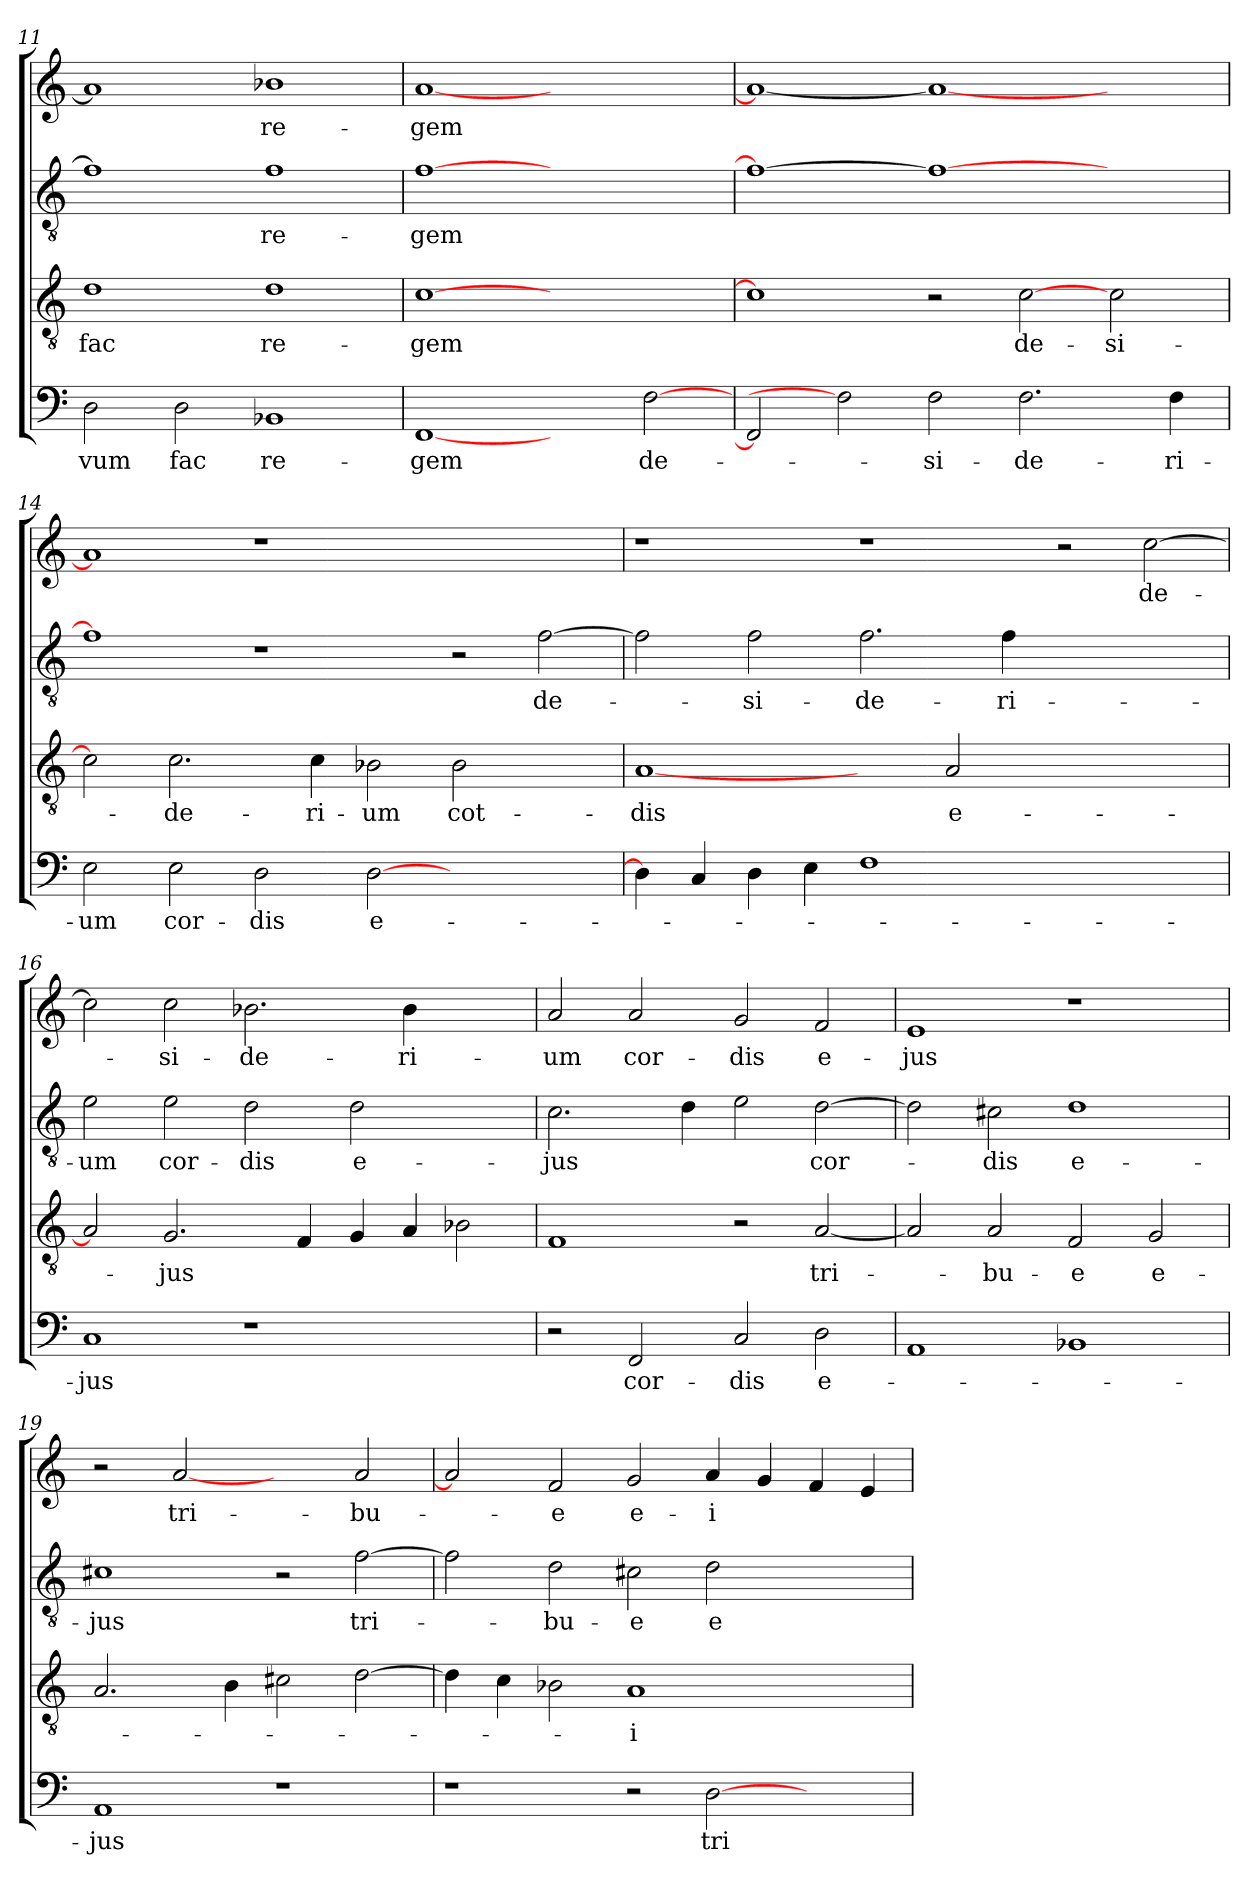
**kern	**text	**kern	**text	**kern	**text	**kern	**text
*part4	*part4	*part3	*part3	*part2	*part2	*part1	*part1
*staff4	*staff4	*staff3	*staff3	*staff2	*staff2	*staff1	*staff1
!!LO:LB:g=z
*clefF4	*	*clefGv2	*	*clefGv2	*	*clefG2	*
*k[]	*	*k[]	*	*k[]	*	*k[]	*
=11	=11	=11	=11	=11	=11	=11	=11
2D	-vum	1d	fac	1f]	.	1a]	.
2D	fac	.	.	.	.	.	.
1BB-X	re-	1d	re-	1f	re-	1b-X	re-
=12	=12	=12	=12	=12	=12	=12	=12
[1FF	-gem	[1c	-gem	[1f	-gem	[1a	-gem
2ryy	.	1ryy	.	1ryy	.	1ryy	.
[2F	de-	.	.	.	.	.	.
=13	=13	=13	=13	=13	=13	=13	=13
2FF]	.	1c]	.	1f_	.	1a_	.
2F]	.	.	.	.	.	.	.
2F	-si-	2r	.	1f_	.	1a_	.
2.F	-de-	[2c	de-	.	.	.	.
.	.	2c	-si-	2ryy	.	2ryy	.
4F	-ri-	.	.	.	.	.	.
=14	=14	=14	=14	=14	=14	=14	=14
2E	-um	2c]	.	1f]	.	1a]	.
2E	cor-	2.c	-de-	.	.	.	.
2D	-dis	.	.	1r	.	1r	.
.	.	4c	-ri-	.	.	.	.
[2D	e-	2B-X	-um	.	.	.	.
1ryy	.	2B-	cot-	2r	.	1ryy	.
.	.	2ryy	.	[2f	de-	.	.
=15	=15	=15	=15	=15	=15	=15	=15
4D]	.	[1A	-dis	2f]	.	1r	.
4C	.	.	.	.	.	.	.
4D	.	.	.	2f	-si-	.	.
4E	.	.	.	.	.	.	.
1F	.	2ryy	.	2.f	-de-	1r	.
.	.	2A	e-	.	.	.	.
.	.	.	.	4f	-ri-	.	.
1ryy	.	1ryy	.	1ryy	.	2r	.
.	.	.	.	.	.	[2cc	de-
=16	=16	=16	=16	=16	=16	=16	=16
1C	-jus	2A]	.	2e	-um	2cc]	.
.	.	2.G	-jus	2e	cor-	2cc	-si-
1r	.	.	.	2d	-dis	2.b-X	-de-
.	.	4F	.	.	.	.	.
.	.	4G	.	2d	e-	.	.
.	.	4A	.	.	.	4b-	-ri-
2ryy	.	2B-X	.	2ryy	.	2ryy	.
!!LO:PB:g=z
=17	=17	=17	=17	=17	=17	=17	=17
2r	.	1F	.	2.c	-jus	2a	-um
2FF	cor-	.	.	.	.	2a	cor-
.	.	.	.	4d	.	.	.
2C	-dis	2r	.	2e	.	2g	-dis
2D	e-	[2A	tri-	[2d	cor-	2f	e-
=18	=18	=18	=18	=18	=18	=18	=18
1AA	.	2A]	.	2d]	.	1e	-jus
.	.	2A	-bu-	2c#X	-dis	.	.
1BB-X	.	2F	-e	1d	e-	1r	.
.	.	2G	e-	.	.	.	.
=19	=19	=19	=19	=19	=19	=19	=19
1AA	-jus	2.A	.	1c#X	-jus	2r	.
.	.	.	.	.	.	[2a	tri-
.	.	4B	.	.	.	.	.
1r	.	2c#X	.	2r	.	2ryy	.
.	.	[2d	.	[2f	tri-	2a	-bu-
=20	=20	=20	=20	=20	=20	=20	=20
1r	.	4d]	.	2f]	.	2a]	.
.	.	4c	.	.	.	.	.
.	.	2B-X	.	2d	-bu-	2f	-e
2r	.	1A	-i	2c#X	-e	2g	e-
[2D	tri-	.	.	2d	e-	4a	-i
.	.	.	.	.	.	4g	.
2ryy	.	2ryy	.	2ryy	.	4f	.
.	.	.	.	.	.	4e	.
=	=	=	=	=	=	=	=
*-	*-	*-	*-	*-	*-	*-	*-
